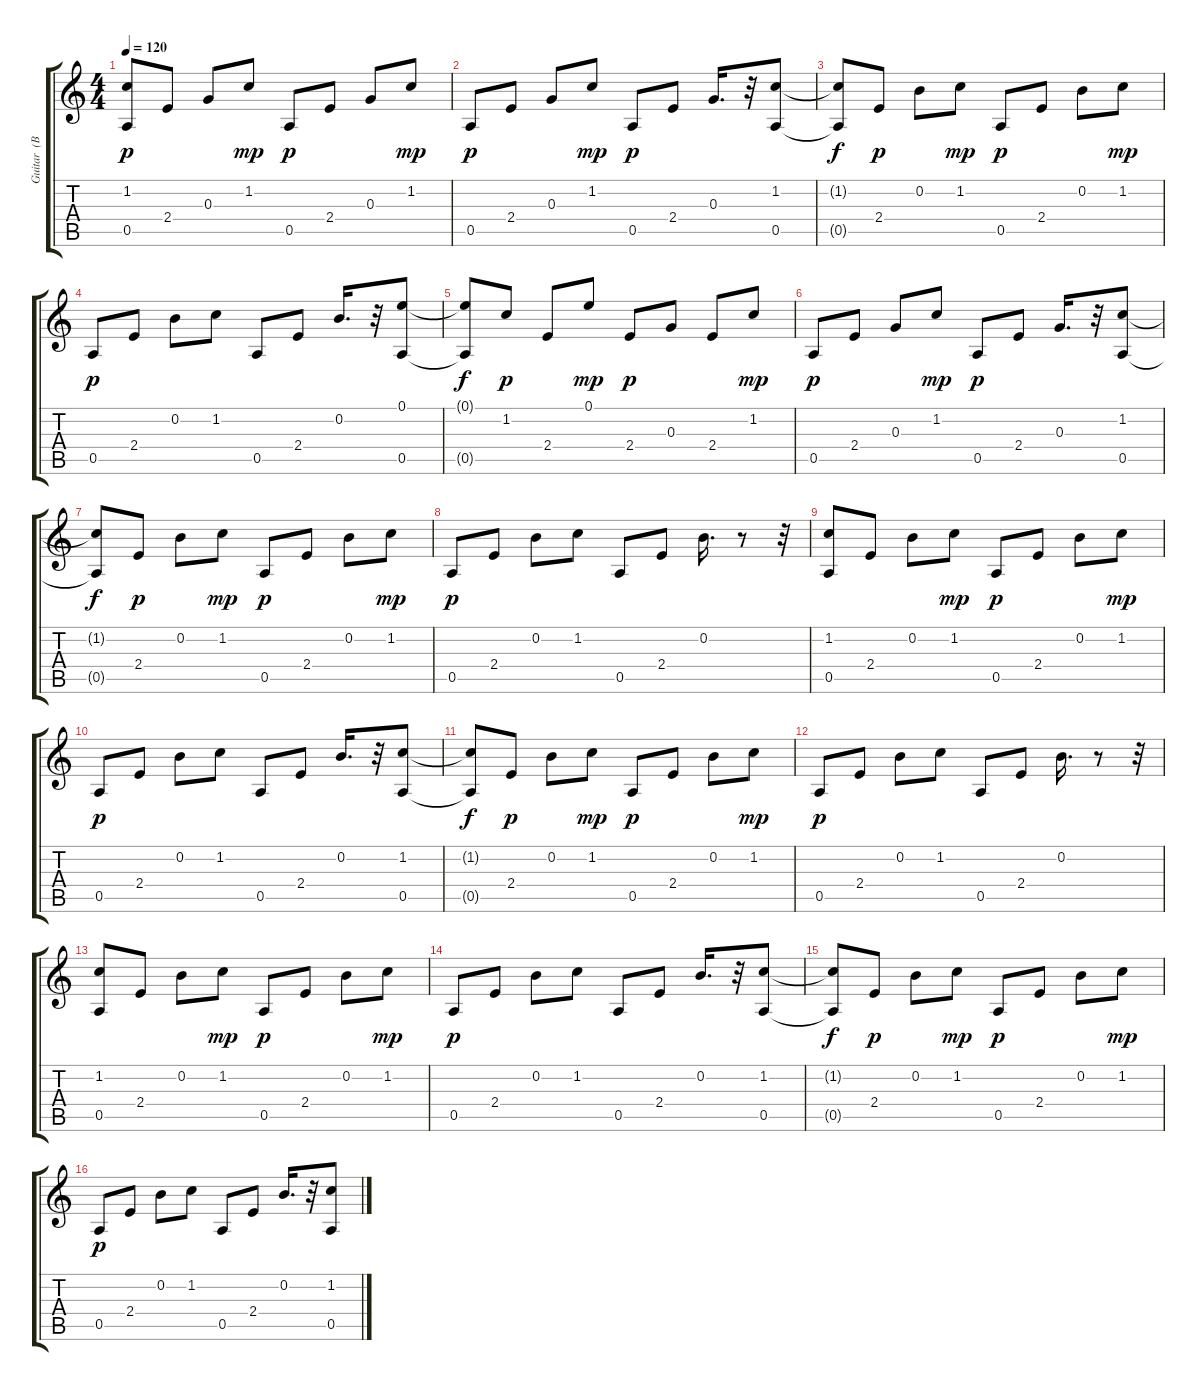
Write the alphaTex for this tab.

\track ("Guitar  (BB)" "Guitar  (B") {instrument electricguitarmuted}
\staff {score tabs}
\tuning (E4 B3 G3 D3 A2 E2) {hide}
\ts (4 4)
\tempo 120
\clef g2
\ks c
(1.2 0.5).8{dy p} 2.4.8 0.3.8 1.2.8{dy mp} 0.5.8{dy p} 2.4.8 0.3.8 1.2.8{dy mp} |
0.5.8{dy p} 2.4.8 0.3.8 1.2.8{dy mp} 0.5.8{dy p} 2.4.8 0.3.16{d} r.32 (1.2 0.5).8 |
(1.2{t} 0.5{t}).8{dy f} 2.4.8{dy p} 0.2.8 1.2.8{dy mp} 0.5.8{dy p} 2.4.8 0.2.8 1.2.8{dy mp} |
0.5.8{dy p} 2.4.8 0.2.8 1.2.8 0.5.8 2.4.8 0.2.16{d} r.32 (0.1 0.5).8 |
(0.1{t} 0.5{t}).8{dy f} 1.2.8{dy p} 2.4.8 0.1.8{dy mp} 2.4.8{dy p} 0.3.8 2.4.8 1.2.8{dy mp} |
0.5.8{dy p} 2.4.8 0.3.8 1.2.8{dy mp} 0.5.8{dy p} 2.4.8 0.3.16{d} r.32 (1.2 0.5).8 |
(1.2{t} 0.5{t}).8{dy f} 2.4.8{dy p} 0.2.8 1.2.8{dy mp} 0.5.8{dy p} 2.4.8 0.2.8 1.2.8{dy mp} |
0.5.8{dy p} 2.4.8 0.2.8 1.2.8 0.5.8 2.4.8 0.2.16{d} r.8 r.32 |
(1.2 0.5).8 2.4.8 0.2.8 1.2.8{dy mp} 0.5.8{dy p} 2.4.8 0.2.8 1.2.8{dy mp} |
0.5.8{dy p} 2.4.8 0.2.8 1.2.8 0.5.8 2.4.8 0.2.16{d} r.32 (1.2 0.5).8 |
(1.2{t} 0.5{t}).8{dy f} 2.4.8{dy p} 0.2.8 1.2.8{dy mp} 0.5.8{dy p} 2.4.8 0.2.8 1.2.8{dy mp} |
0.5.8{dy p} 2.4.8 0.2.8 1.2.8 0.5.8 2.4.8 0.2.16{d} r.8 r.32 |
(1.2 0.5).8 2.4.8 0.2.8 1.2.8{dy mp} 0.5.8{dy p} 2.4.8 0.2.8 1.2.8{dy mp} |
0.5.8{dy p} 2.4.8 0.2.8 1.2.8 0.5.8 2.4.8 0.2.16{d} r.32 (1.2 0.5).8 |
(1.2{t} 0.5{t}).8{dy f} 2.4.8{dy p} 0.2.8 1.2.8{dy mp} 0.5.8{dy p} 2.4.8 0.2.8 1.2.8{dy mp} |
0.5.8{dy p} 2.4.8 0.2.8 1.2.8 0.5.8 2.4.8 0.2.16{d} r.32 (1.2 0.5).8
